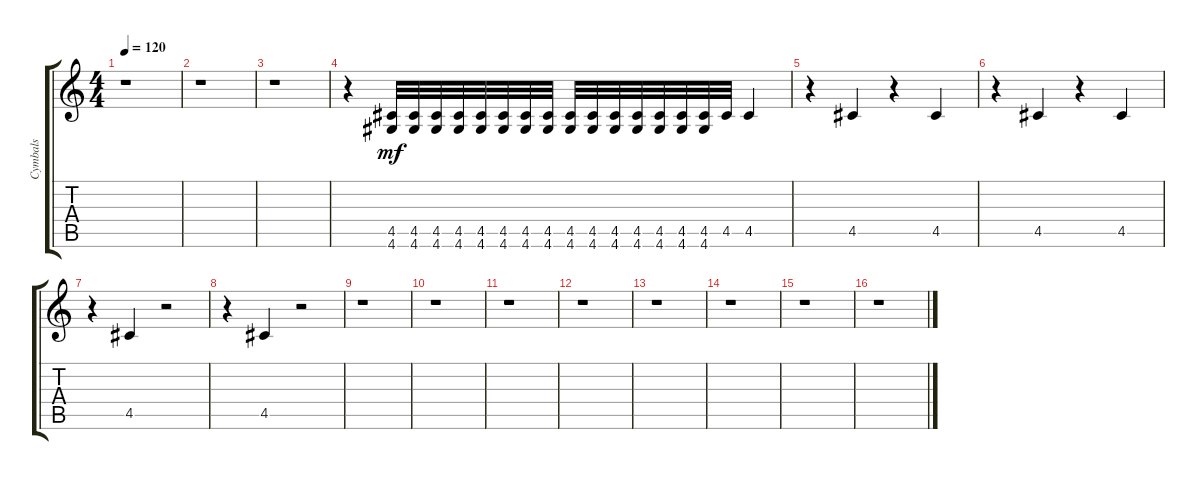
\track ("Cymbals" "Cymbals") {instrument acousticguitarnylon}
\staff {score tabs}
\tuning (E4 B3 G3 D3 A2 E2) {hide}
\ts (4 4)
\tempo 120
\clef g2
\ks c
r.1{dy mf instrument acousticguitarnylon} |
r.1 |
r.1 |
r.4 (4.5 4.6).32{volume 4} (4.5 4.6).32{volume 4} (4.5 4.6).32{volume 5} (4.5 4.6).32{volume 5} (4.5 4.6).32{volume 6} (4.5 4.6).32{volume 6} (4.5 4.6).32{volume 7} (4.5 4.6).32{volume 7} (4.5 4.6).32{volume 8} (4.5 4.6).32{volume 8} (4.5 4.6).32{volume 9} (4.5 4.6).32{volume 9} (4.5 4.6).32{volume 10} (4.5 4.6).32{volume 10} (4.5 4.6).32{volume 11} 4.5.32{volume 11} 4.5.4{volume 12} |
r.4 4.5.4{volume 16} r.4 4.5.4 |
r.4 4.5.4 r.4 4.5.4 |
r.4 4.5.4 r.2 |
r.4 4.5.4 r.2 |
r.1 |
r.1 |
r.1 |
r.1 |
r.1 |
r.1 |
r.1 |
r.1
